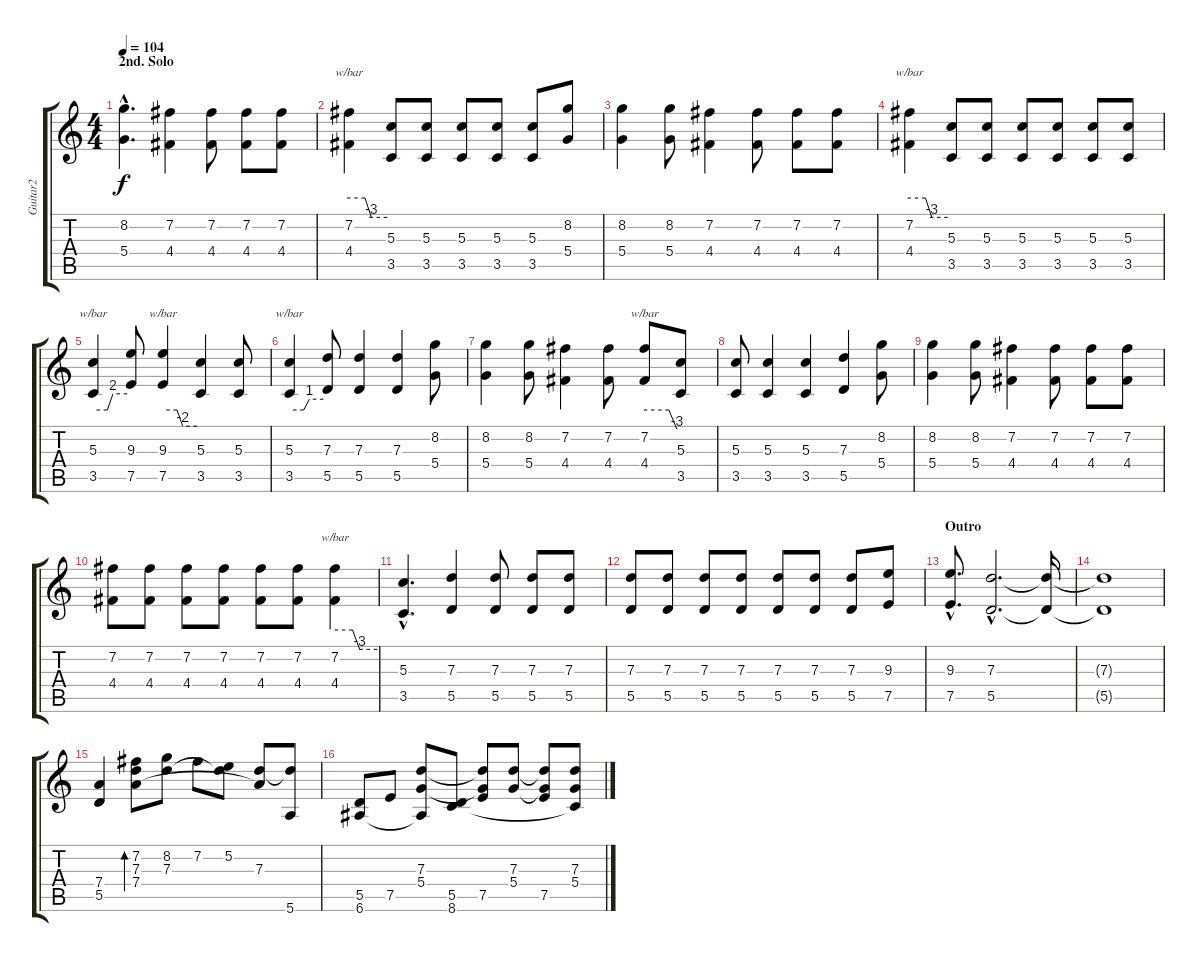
\track ("Guitar2" "Guitar2") {instrument distortionguitar}
\staff {score tabs}
\tuning (E4 B3 G3 D3 A2 E2) {hide}
\ts (4 4)
\section ("" "2nd. Solo")
\tempo 104
\clef g2
\ks c
(8.2{hac} 5.4{hac}).4{d dy f} (7.2 4.4).4 (7.2 4.4).8 (7.2 4.4).8 (7.2 4.4).8 |
(7.2 4.4).4{tbe (custom default 0 0 25 0 35 -12 60 -12)} (5.3 3.5).8 (5.3 3.5).8 (5.3 3.5).8 (5.3 3.5).8 (5.3 3.5).8 (8.2 5.4).8 |
(8.2 5.4).4 (8.2 5.4).8 (7.2 4.4).4 (7.2 4.4).8 (7.2 4.4).8 (7.2 4.4).8 |
(7.2 4.4).4{tbe (custom default 0 0 25 0 35 -12 60 -12)} (5.3 3.5).8 (5.3 3.5).8 (5.3 3.5).8 (5.3 3.5).8 (5.3 3.5).8 (5.3 3.5).8 |
(5.3 3.5).4{tbe (custom default 0 0 25 0 35 8 60 8)} (9.3 7.5).8 (9.3 7.5).4{tbe (custom default 0 0 25 0 35 -8 60 -8)} (5.3 3.5).4 (5.3 3.5).8 |
(5.3 3.5).4{tbe (custom default 0 0 25 0 35 4 60 4)} (7.3 5.5).8 (7.3 5.5).4 (7.3 5.5).4 (8.2 5.4).8 |
(8.2 5.4).4 (8.2 5.4).8 (7.2 4.4).4 (7.2 4.4).8 (7.2 4.4).8{tbe (custom default 0 0 45 0 60 -12)} (5.3 3.5).8 |
(5.3 3.5).8 (5.3 3.5).4 (5.3 3.5).4 (7.3 5.5).4 (8.2 5.4).8 |
(8.2 5.4).4 (8.2 5.4).8 (7.2 4.4).4 (7.2 4.4).8 (7.2 4.4).8 (7.2 4.4).8 |
(7.2 4.4).8 (7.2 4.4).8 (7.2 4.4).8 (7.2 4.4).8 (7.2 4.4).8 (7.2 4.4).8 (7.2 4.4).4{tbe (custom default 0 0 25 0 35 -12 60 -12)} |
(5.3{hac} 3.5{hac}).4{d} (7.3 5.5).4 (7.3 5.5).8 (7.3 5.5).8 (7.3 5.5).8 |
(7.3 5.5).8 (7.3 5.5).8 (7.3 5.5).8 (7.3 5.5).8 (7.3 5.5).8 (7.3 5.5).8 (7.3 5.5).8 (9.3 7.5).8 |
\section ("" "Outro")
(9.3{hac} 7.5{hac}).8{d} (7.3{hac} 5.5{hac}).2{d volume 6} (7.3{t} 5.5{t}).16 |
(7.3{t} 5.5{t}).1 |
(7.4 5.5).4{volume 4} (7.2 7.3 7.4).8{bd 120} (8.2 7.3).8 7.2.8 (5.2 7.3{t}).8 (7.3 7.4{t}).8 (7.3{t} 5.6).8 |
(5.5 6.6).8{volume 2} 7.5.8 (7.3 5.4 6.6{t}).8 (5.5 8.6).8 (7.3{t} 5.4{t} 7.5).8 (7.3 5.4).8 (7.3{t} 5.4{t} 7.5).8 (7.3 5.4 8.6{t}).8
